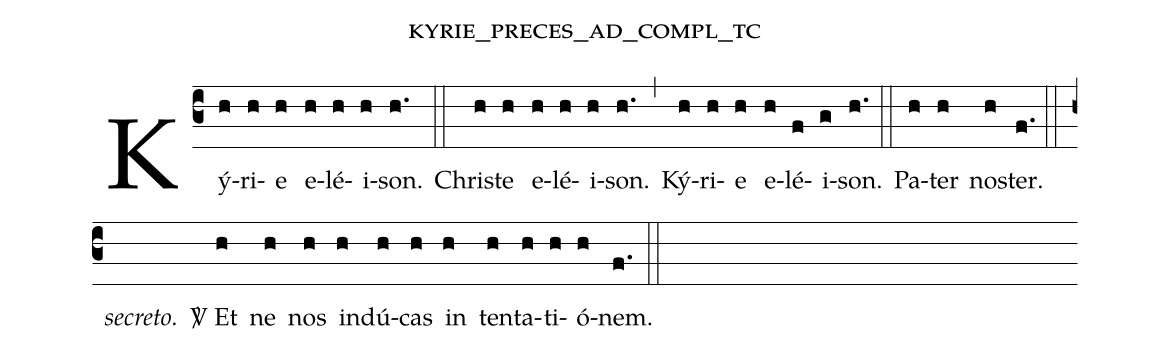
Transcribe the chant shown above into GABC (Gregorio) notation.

name:kyrie_preces_ad_compl_tc;
%%
(c3) Ký(h)ri(h)e(h) e(h)lé(h)i(h)son.(h.) (::) Chri(h)ste(h) e(h)lé(h)i(h)son.(h.) (,) Ký(h)ri(h)e(h) e(h)lé(f)i(g)son.(h.) (::) Pa(h)ter(h) no(h)ster.(f.) (::) <i>secreto.</i>(//) <sp>V/</sp> Et(h) ne(h) nos(h) in(h)dú(h)cas(h) in(h) ten(h)ta(h)ti(h)ó(h)nem.(f.) (::)
